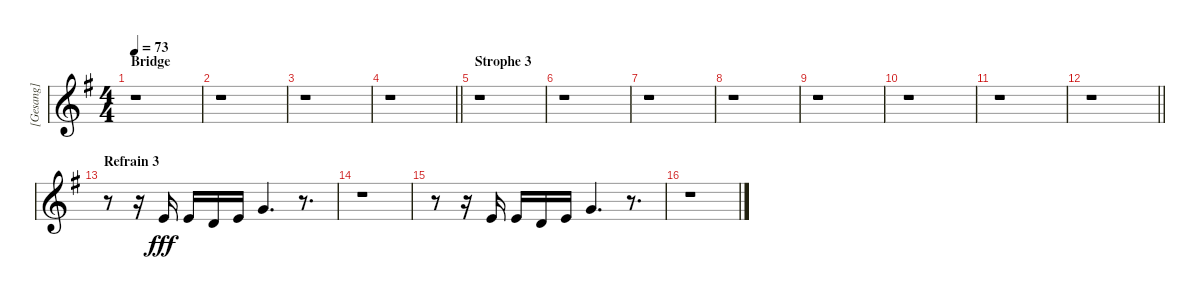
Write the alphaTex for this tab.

\track ("[Gesang]" "[Gesang]") {instrument baritonesax}
\staff {score}
\tuning (E4 B3 G3 D3 A2 E2) {hide}
\ts (4 4)
\section ("" "Bridge")
\tempo 73
\clef g2
\ks eminor
r.1{dy fff} |
r.1 |
r.1 |
\barLineRight lightlight
r.1 |
\section ("" "Strophe 3")
r.1 |
r.1 |
r.1 |
r.1 |
r.1 |
r.1 |
r.1 |
\barLineRight lightlight
r.1 |
\section ("" "Refrain 3")
r.8 r.16 5.2.16 5.2.16 3.2.16 5.2.16 3.1.4{d} r.8{d} |
r.1 |
r.8 r.16 5.2.16 5.2.16 3.2.16 5.2.16 3.1.4{d} r.8{d} |
r.1
